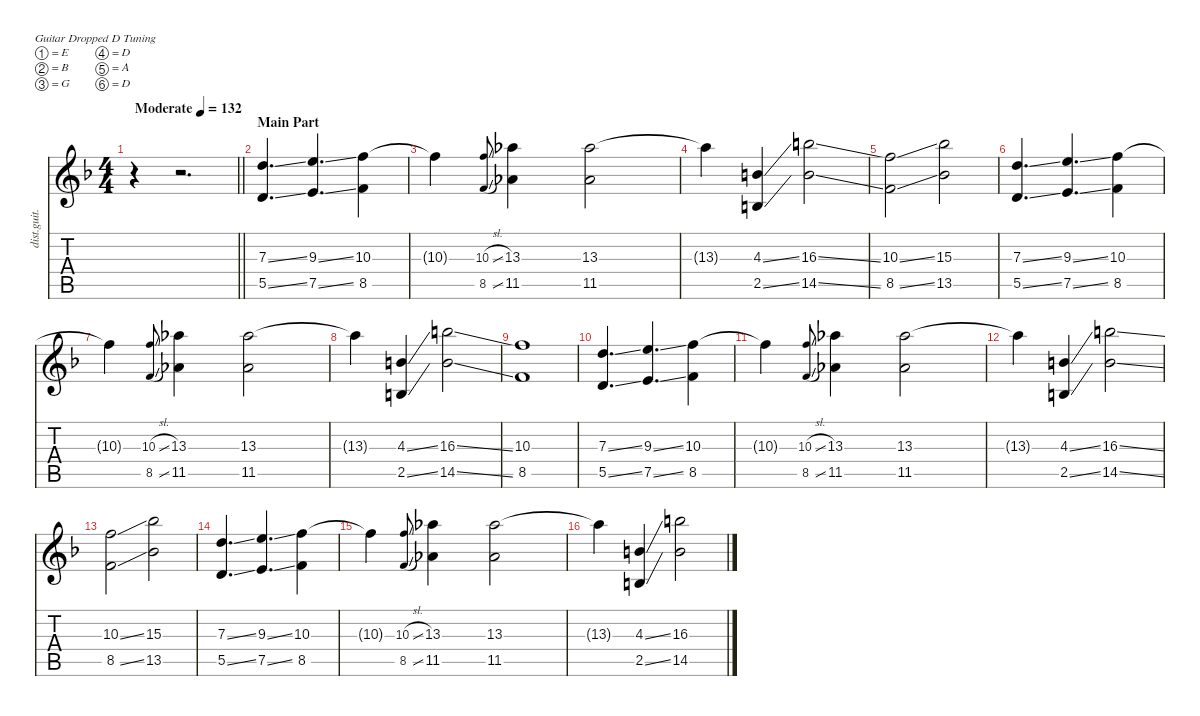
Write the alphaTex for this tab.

\defaultSystemsLayout 4
\hideDynamics
\bracketExtendMode nobrackets
\otherSystemsTrackNameOrientation horizontal
\track ("Lead Guitar" "dist.guit.") {instrument distortionguitar}
\staff {score tabs}
\tuning (E4 B3 G3 D3 A2 D2)
\ts (4 4)
\beaming (8 2 2 2 2)
\tempo (132 "Moderate")
\clef g2
\barLineRight lightlight
\ks dminor
r.4{dy f instrument distortionguitar beam Down} r.2{d beam Down} |
\section ("" "Main Part")
(7.3{ss acc forcenatural} 5.5{ss acc forcenatural}).4{d beam Up} (9.3{ss acc forcenatural} 7.5{ss acc forcenatural}).4{d beam Up} (10.3{acc forcenatural} 8.5{acc forcenatural}).4{beam Down} |
10.3{t acc forcenatural}.4{beam Down} (10.3{sl acc forcenatural} 8.5{sl acc forcenatural}).8{gr onbeat dy mf beam Up} (13.3{acc b} 11.5{acc b}).4{dy f beam Down} (13.3{acc b} 11.5{acc b}).2{beam Down} |
13.3{t acc b}.4{beam Down} (4.3{ss acc forcenatural} 2.5{ss acc forcenatural}).4{beam Up} (16.3{ss acc forcenatural} 14.5{ss acc forcenatural}).2{beam Down} |
(10.3{ss acc forcenatural} 8.5{ss acc forcenatural}).2{beam Down} (15.3{acc b} 13.5{acc b}).2{beam Down} |
(7.3{ss acc forcenatural} 5.5{ss acc forcenatural}).4{d beam Up} (9.3{ss acc forcenatural} 7.5{ss acc forcenatural}).4{d beam Up} (10.3{acc forcenatural} 8.5{acc forcenatural}).4{beam Down} |
10.3{t acc forcenatural}.4{beam Down} (10.3{sl acc forcenatural} 8.5{sl acc forcenatural}).8{gr onbeat dy mf beam Up} (13.3{acc b} 11.5{acc b}).4{dy f beam Down} (13.3{acc b} 11.5{acc b}).2{beam Down} |
13.3{t acc b}.4{beam Down} (4.3{ss acc forcenatural} 2.5{ss acc forcenatural}).4{beam Up} (16.3{ss acc forcenatural} 14.5{ss acc forcenatural}).2{beam Down} |
(10.3{acc forcenatural} 8.5{acc forcenatural}).1{beam Down} |
(7.3{ss acc forcenatural} 5.5{ss acc forcenatural}).4{d beam Up} (9.3{ss acc forcenatural} 7.5{ss acc forcenatural}).4{d beam Up} (10.3{acc forcenatural} 8.5{acc forcenatural}).4{beam Down} |
10.3{t acc forcenatural}.4{beam Down} (10.3{sl acc forcenatural} 8.5{sl acc forcenatural}).8{gr onbeat dy mf beam Up} (13.3{acc b} 11.5{acc b}).4{dy f beam Down} (13.3{acc b} 11.5{acc b}).2{beam Down} |
13.3{t acc b}.4{beam Down} (4.3{ss acc forcenatural} 2.5{ss acc forcenatural}).4{beam Up} (16.3{ss acc forcenatural} 14.5{ss acc forcenatural}).2{beam Down} |
(10.3{ss acc forcenatural} 8.5{ss acc forcenatural}).2{beam Down} (15.3{acc b} 13.5{acc b}).2{beam Down} |
(7.3{ss acc forcenatural} 5.5{ss acc forcenatural}).4{d beam Up} (9.3{ss acc forcenatural} 7.5{ss acc forcenatural}).4{d beam Up} (10.3{acc forcenatural} 8.5{acc forcenatural}).4{beam Down} |
10.3{t acc forcenatural}.4{beam Down} (10.3{sl acc forcenatural} 8.5{sl acc forcenatural}).8{gr onbeat dy mf beam Up} (13.3{acc b} 11.5{acc b}).4{dy f beam Down} (13.3{acc b} 11.5{acc b}).2{beam Down} |
13.3{t acc b}.4{beam Down} (4.3{ss acc forcenatural} 2.5{ss acc forcenatural}).4{beam Up} (16.3{ss acc forcenatural} 14.5{ss acc forcenatural}).2{beam Down}
